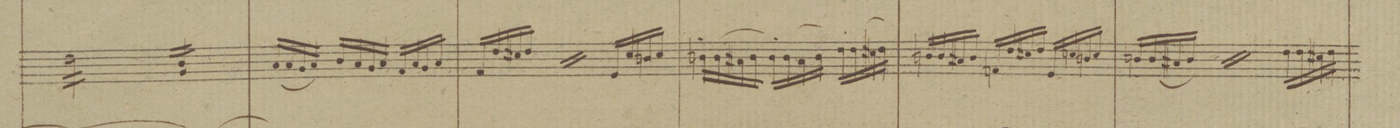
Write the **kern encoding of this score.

**kern	**dynam
*I"Violini	*
*clefG2	*
*k[b-]	*
*M3/4	*
*tremolo	*
*2\right	*
16dd\LL	.
16dd\	.
16dd\	.
16dd\	.
16dd\	.
16dd\	.
16dd\	.
16dd\JJ	.
16b-LL 16g/	.
16b- 16g/	.
16b- 16g/	.
16b-JJ 16g/	.
=15	=15
(16a/LL	.
16a/	.
16g/	.
16a/JJ)	.
16b-/LL	.
16a/	.
16g/	.
16a/JJ	.
16f/LL	.
16a/	.
16g/	.
16a/JJ	.
=16	=16
16f/LL	.
16dd/	.
16cc#X/	.
16dd/JJ	.
*rep	*
16f/LL	.
16dd/	.
16cc#/	.
16dd/JJ	.
*Xrep	*
16e/LL	.
16cc#/	.
16bn/	.
16cc#/JJ	.
=17	=17
*16\right	*
16bn'\LL	.
(16b\	.
16a#X\	.
16b\JJ)	.
16b'\LL	.
(16b\	.
16a#\	.
16b\JJ)	.
16dd'\LL	.
(16dd\	.
16cc#X\	.
16dd\JJ)	.
=18	=18
16bn/LL	.
16b/	.
16a#X/	.
16b/JJ	.
16fn/LL	.
16dd/	.
16cc#X/	.
16dd/JJ	.
16e/LL	.
16ccn/	.
16bn/	.
16cc/JJ	.
=19	=19
16bn'/LL	.
(16b/	.
16a#X/	.
16b/JJ)	.
*rep	*
16bn'/LL	.
(16b/	.
16a#X/	.
16b/JJ)	.
*Xrep	*
16dd\LL	.
16dd\	.
16cc#X\	.
16dd\JJ	.
=20	=20
*-	*-
